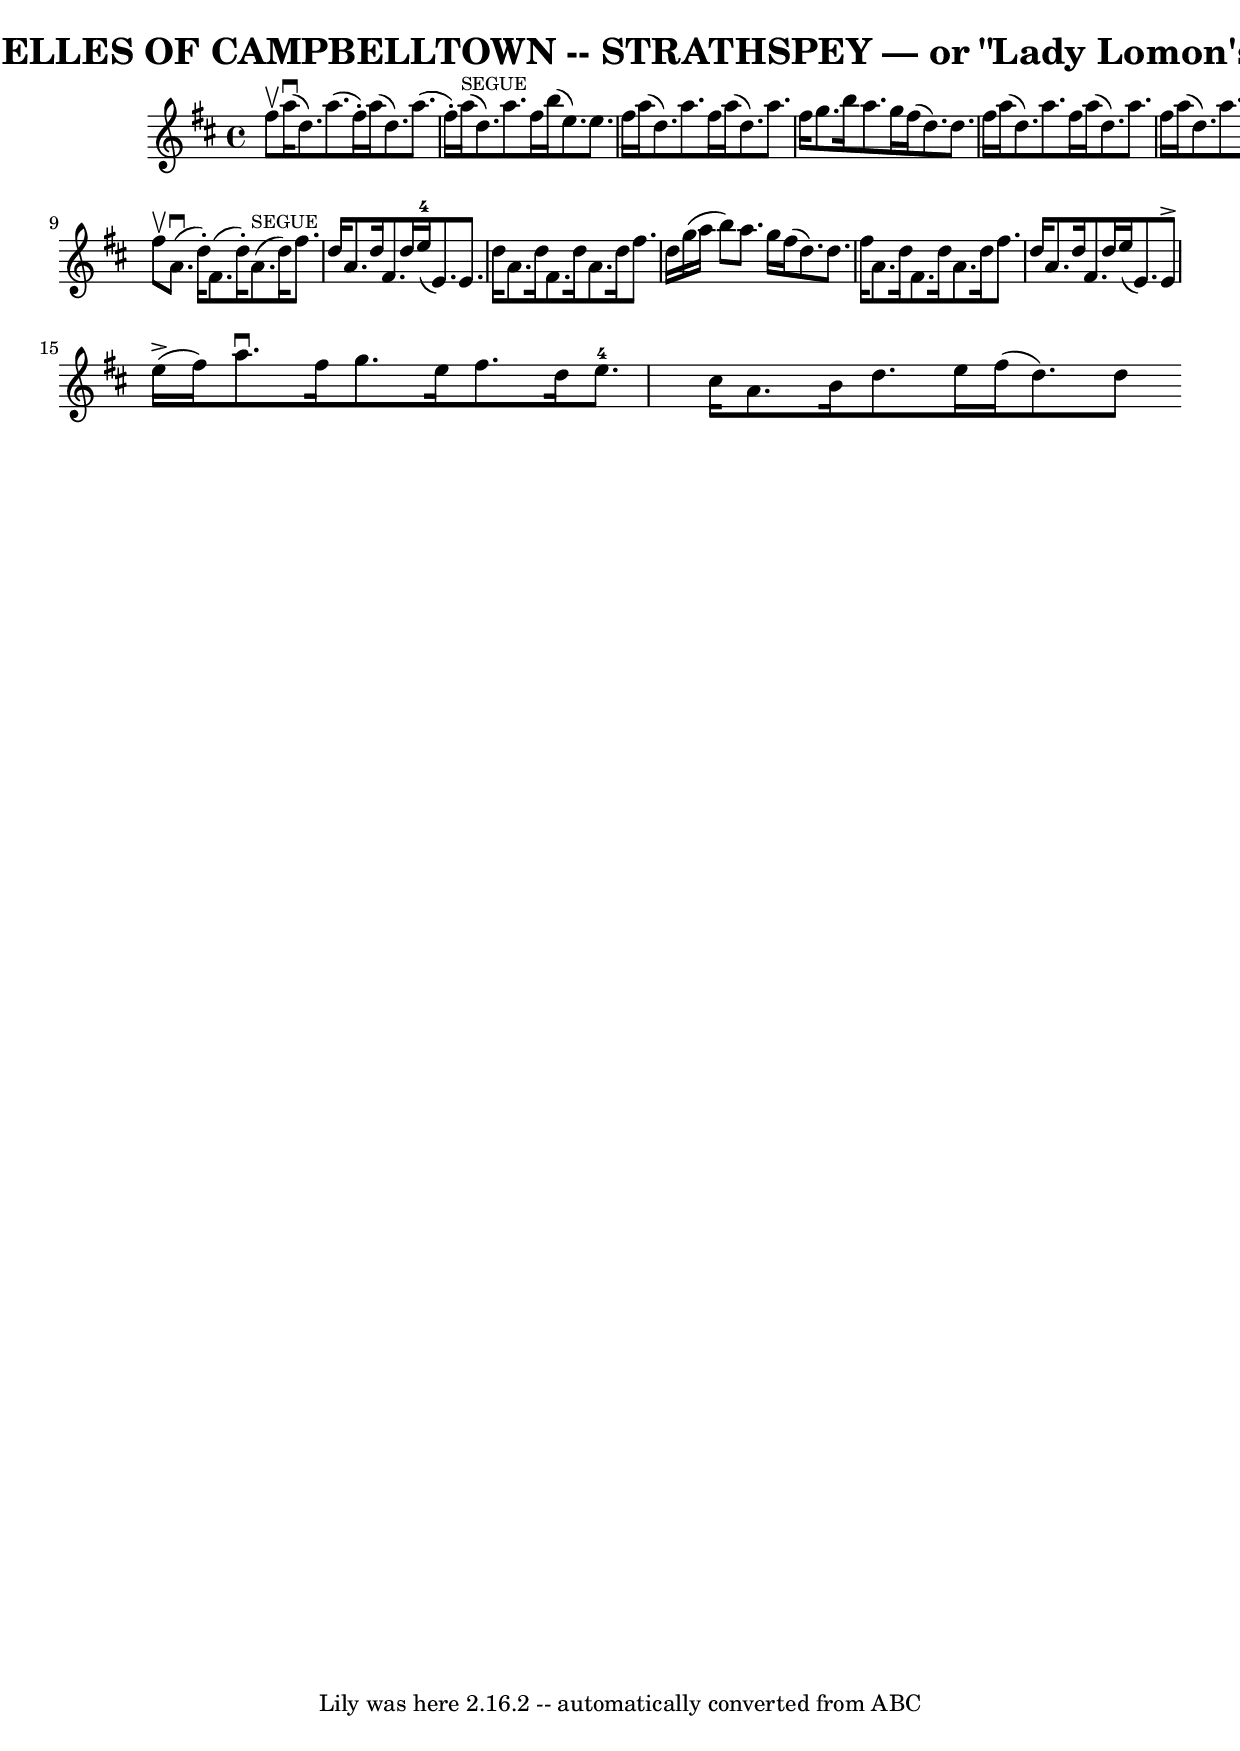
\version "2.16.2"
\include "Mammoth.ily"
\header {
  %% book = "Ryan's Mammoth Collection of Fiddle Tunes"
  crossRefNumber = "1"
  footnotes = ""
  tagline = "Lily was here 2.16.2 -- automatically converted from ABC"
  title = "BELLES OF CAMPBELLTOWN -- STRATHSPEY — or \"Lady Lomon's\""

}
voicedefault =  {


  \override Staff.TimeSignature #'style = #'C
  \time 4/4 % %slurgraces 1
  
  \key d \major   fis''8^\upbow    |
  a''16 (^\downbow d''8.)      a''8. (fis''16-.) a''16 (d''8.) a''8. (fis''16-.)     |
  a''16^\segue(d''8.) a''8. fis''16 b''16 (e''8.) e''8. fis''16    |
  a''16 (d''8.) a''8. fis''16       a''16 (d''8.) a''8. fis''16     |
  g''8. b''16 a''8.       g''16 fis''16 (d''8.) d''8. fis''16     |
  a''16 (   d''8.) a''8. fis''16 a''16 (d''8.) a''8. fis''16      |
  a''16 (d''8.) a''8. fis''16 b''16 (e''8.)      e''8. fis''16     |
  a''16 (d''8.) a''8. fis''16       a''16 (d''8.) a''8. fis''16     |
  g''8. b''16 a''8.       g''16 fis''16 (d''8.) d''8    \bar "|." fis''8^\upbow     |
  a'8. (^\downbow d''16-.) fis'8. (d''16-.) a'8.^\segue(d''16) fis''8. d''16    |
  a'8. d''16 fis'8.     d''16 e''16-4(e'8.) e'8. d''16     |
  a'8.       d''16 fis'8. d''16 a'8. d''16 fis''8. d''16     |
  
  g''16 (a''16 b''8) a''8. g''16 fis''16 (d''8.) d''8.      fis''16     |
  a'8. d''16 fis'8. d''16 a'8. d''16       fis''8. d''16     |
  a'8. d''16 fis'8. d''16 e''16 (   e'8.) e'8^\accent e''16 (^\accent fis''16)    |
  a''8.^\downbow fis''16 g''8. e''16 fis''8. d''16 e''8.-4      cis''16     |
  a'8. b'16 d''8. e''16 fis''16 (d''8.)      d''8    \bar " |."   

}

\score{
  <<

    \context Staff="default"
    {
      \voicedefault 
      
    }

  >>
  \layout {
    
  }
  \midi {
  }

}
